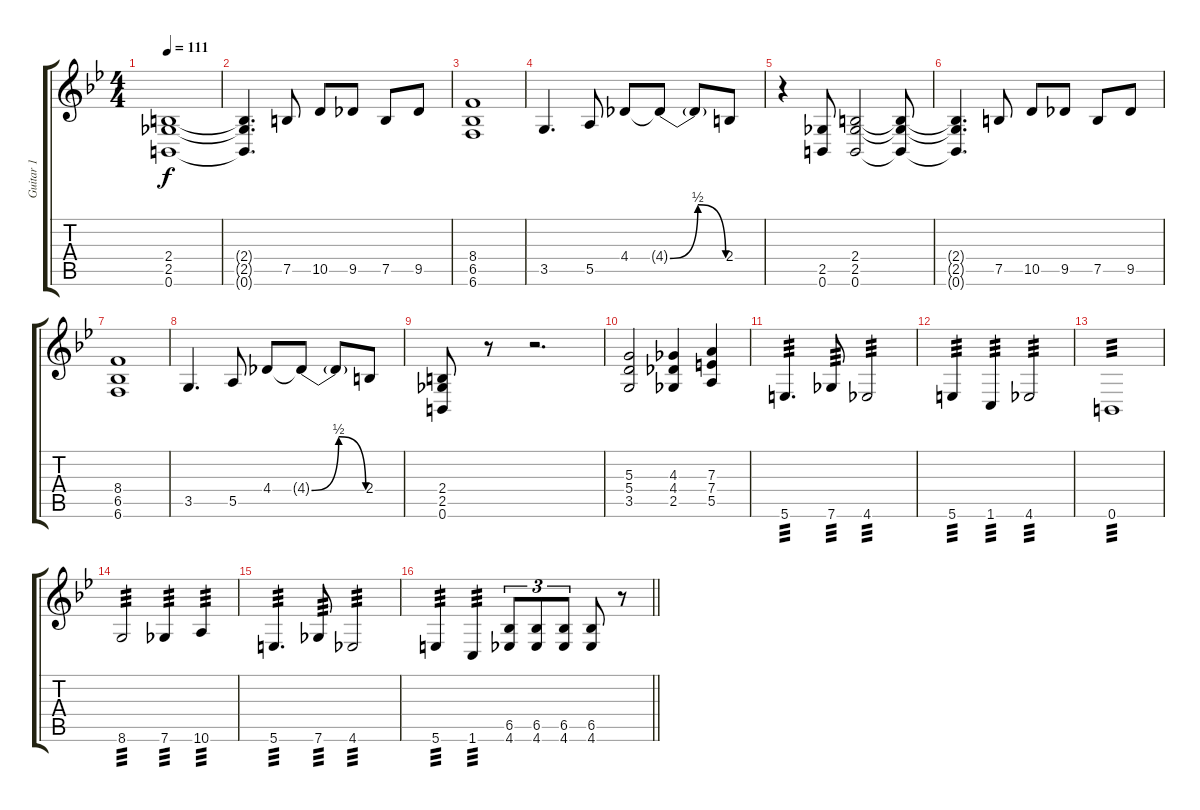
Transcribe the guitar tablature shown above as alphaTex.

\track ("Guitar 1" "Guitar 1") {instrument distortionguitar}
\staff {score tabs}
\tuning (B3 Gb3 D3 A2 E2 B1) {hide}
\ts (4 4)
\tempo 111
\clef g2
\ks bb
(2.4 2.5 0.6).1{dy f} |
(2.4{t} 2.5{t} 0.6{t}).4{d} 7.5.8 10.5.8 9.5.8 7.5.8 9.5.8 |
(8.4 6.5 6.6).1 |
3.5.4{d} 5.5.8 4.4.8 4.4{be (bendrelease 0 0 30 2 30 2 60 0) t}.8 4.4{t}.8 2.4.8 |
r.4 (2.5 0.6).8 (2.4 2.5 0.6).2 (2.4{t} 2.5{t} 0.6{t}).8 |
(2.4{t} 2.5{t} 0.6{t}).4{d} 7.5.8 10.5.8 9.5.8 7.5.8 9.5.8 |
(8.4 6.5 6.6).1 |
3.5.4{d} 5.5.8 4.4.8 4.4{be (bendrelease 0 0 30 2 30 2 60 0) t}.8 4.4{t}.8 2.4.8 |
(2.4 2.5 0.6).8 r.8 r.2{d} |
(5.3 5.4 3.5).2 (4.3 4.4 2.5).4 (7.3 7.4 5.5).4 |
5.6.4{d tp 3} 7.6.8{tp 3} 4.6.2{tp 3} |
5.6.4{tp 3} 1.6.4{tp 3} 4.6.2{tp 3} |
0.6.1{tp 3} |
8.6.2{tp 3} 7.6.4{tp 3} 10.6.4{tp 3} |
5.6.4{d tp 3} 7.6.8{tp 3} 4.6.2{tp 3} |
\barLineRight lightlight
5.6.4{tp 3} 1.6.4{tp 3} (6.5 4.6).8{tu (3 2)} (6.5 4.6).8{tu (3 2)} (6.5 4.6).8{tu (3 2)} (6.5 4.6).8 r.8
